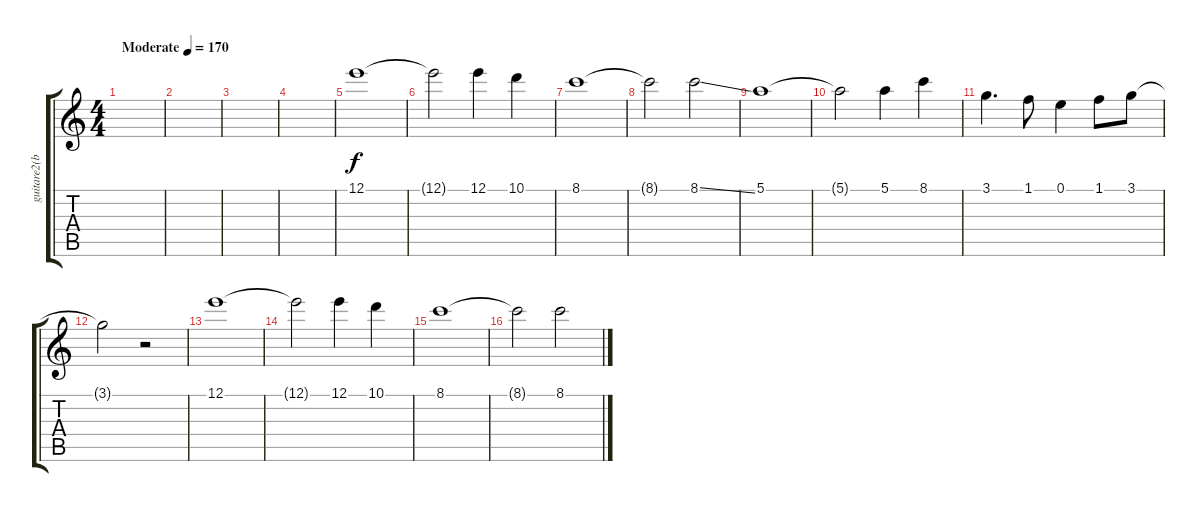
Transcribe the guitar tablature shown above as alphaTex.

\track ("guitare2(bruce)" "guitare2(b") {instrument distortionguitar}
\staff {score tabs}
\tuning (E4 B3 G3 D3 A2 E2) {hide}
\ts (4 4)
\tempo (170 "Moderate")
\clef g2
\ks c
|
|
|
|
12.1.1 |
12.1{t}.2 12.1.4 10.1.4 |
8.1.1 |
8.1{t}.2 8.1{ss}.2 |
5.1.1 |
5.1{t}.2 5.1.4 8.1.4 |
3.1.4{d} 1.1.8 0.1.4 1.1.8 3.1.8 |
3.1{t}.2 r.2 |
12.1.1 |
12.1{t}.2 12.1.4 10.1.4 |
8.1.1 |
8.1{t}.2 8.1{ss}.2
